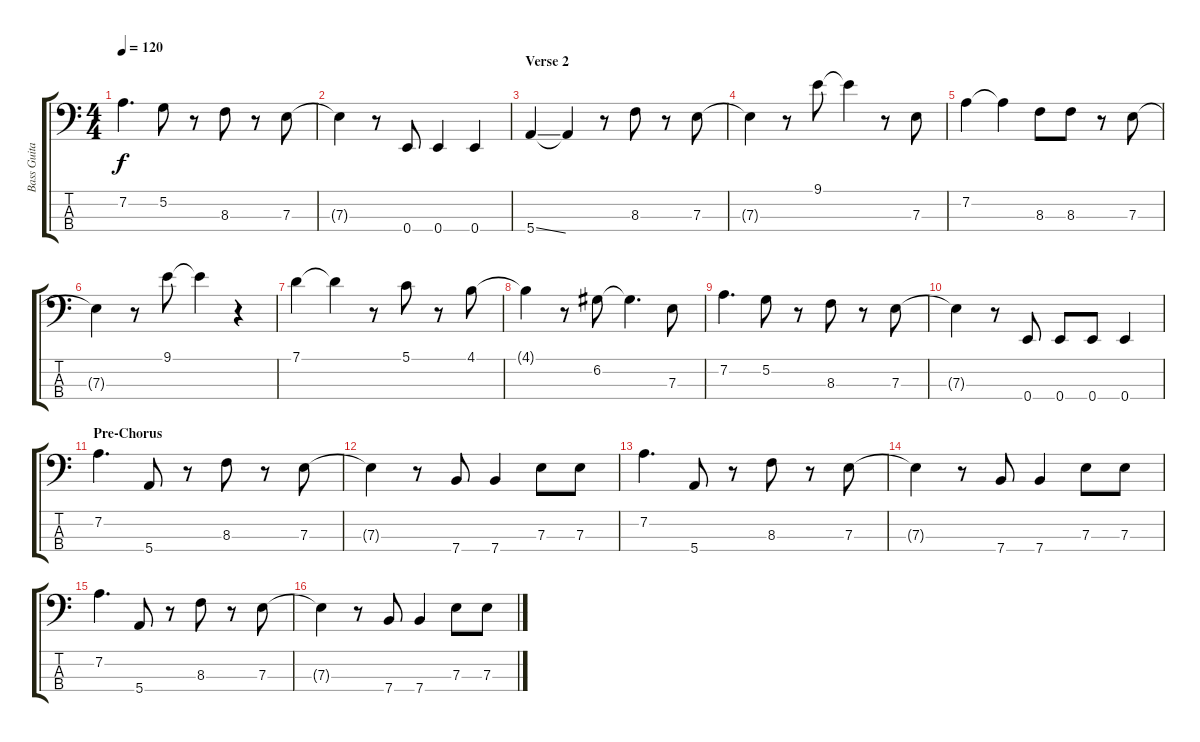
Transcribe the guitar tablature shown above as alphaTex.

\track ("Bass Guitar" "Bass Guita") {instrument electricbassfinger}
\staff {score tabs}
\tuning (G2 D2 A1 E1) {hide}
\ts (4 4)
\tempo 120
\clef f4
\ks c
7.2.4{d dy f} 5.2.8 r.8 8.3.8 r.8 7.3.8 |
7.3{t}.4 r.8 0.4.8 0.4.4 0.4.4 |
\section ("" "Verse 2")
5.4{ss}.4 5.4{t}.4 r.8 8.3.8 r.8 7.3.8 |
7.3{t}.4 r.8 9.1.8 9.1{t}.4 r.8 7.3.8 |
7.2.4 7.2{t}.4 8.3.8 8.3.8 r.8 7.3.8 |
7.3{t}.4 r.8 9.1.8 9.1{t}.4 r.4 |
7.1.4 7.1{t}.4 r.8 5.1.8 r.8 4.1.8 |
4.1{t}.4 r.8 6.2.8 6.2{t}.4{d} 7.3.8 |
7.2.4{d} 5.2.8 r.8 8.3.8 r.8 7.3.8 |
7.3{t}.4 r.8 0.4.8 0.4.8 0.4.8 0.4.4 |
\section ("" "Pre-Chorus")
7.2.4{d} 5.4.8 r.8 8.3.8 r.8 7.3.8 |
7.3{t}.4 r.8 7.4.8 7.4.4 7.3.8 7.3.8 |
7.2.4{d} 5.4.8 r.8 8.3.8 r.8 7.3.8 |
7.3{t}.4 r.8 7.4.8 7.4.4 7.3.8 7.3.8 |
7.2.4{d} 5.4.8 r.8 8.3.8 r.8 7.3.8 |
7.3{t}.4 r.8 7.4.8 7.4.4 7.3.8 7.3.8
